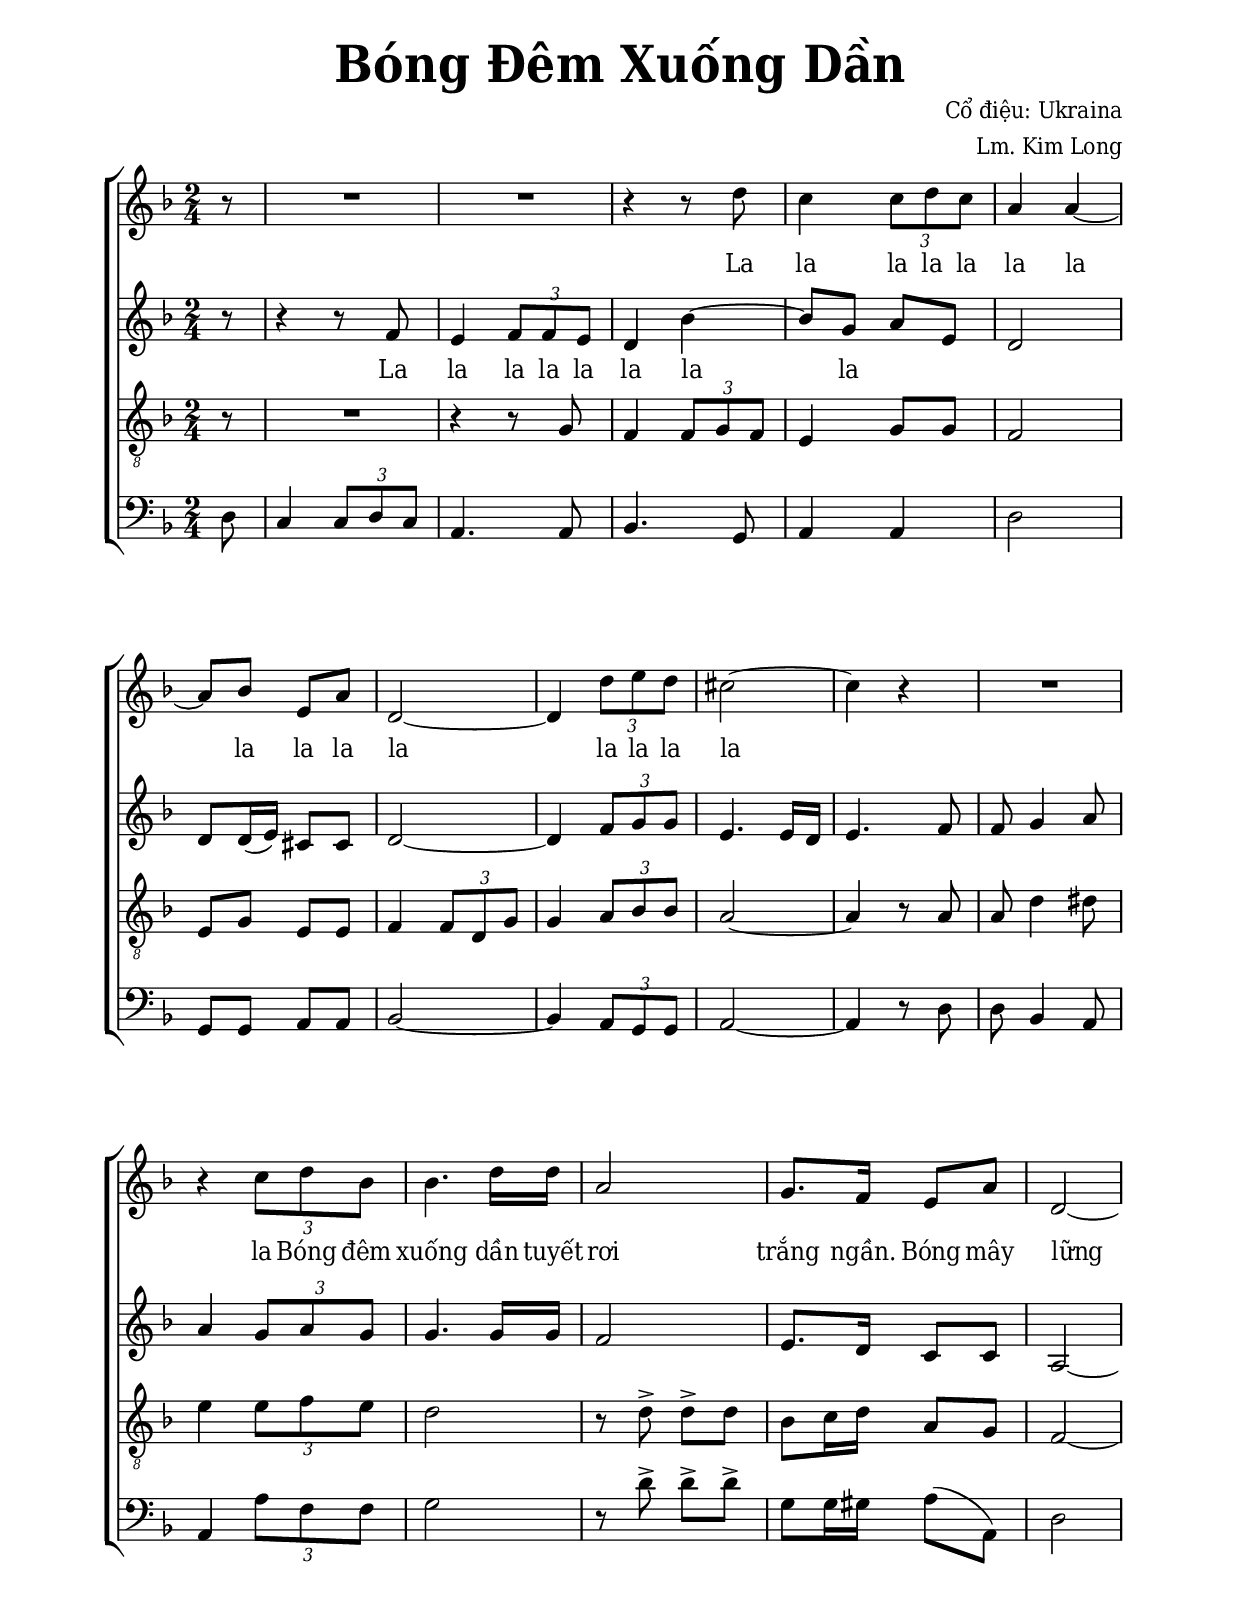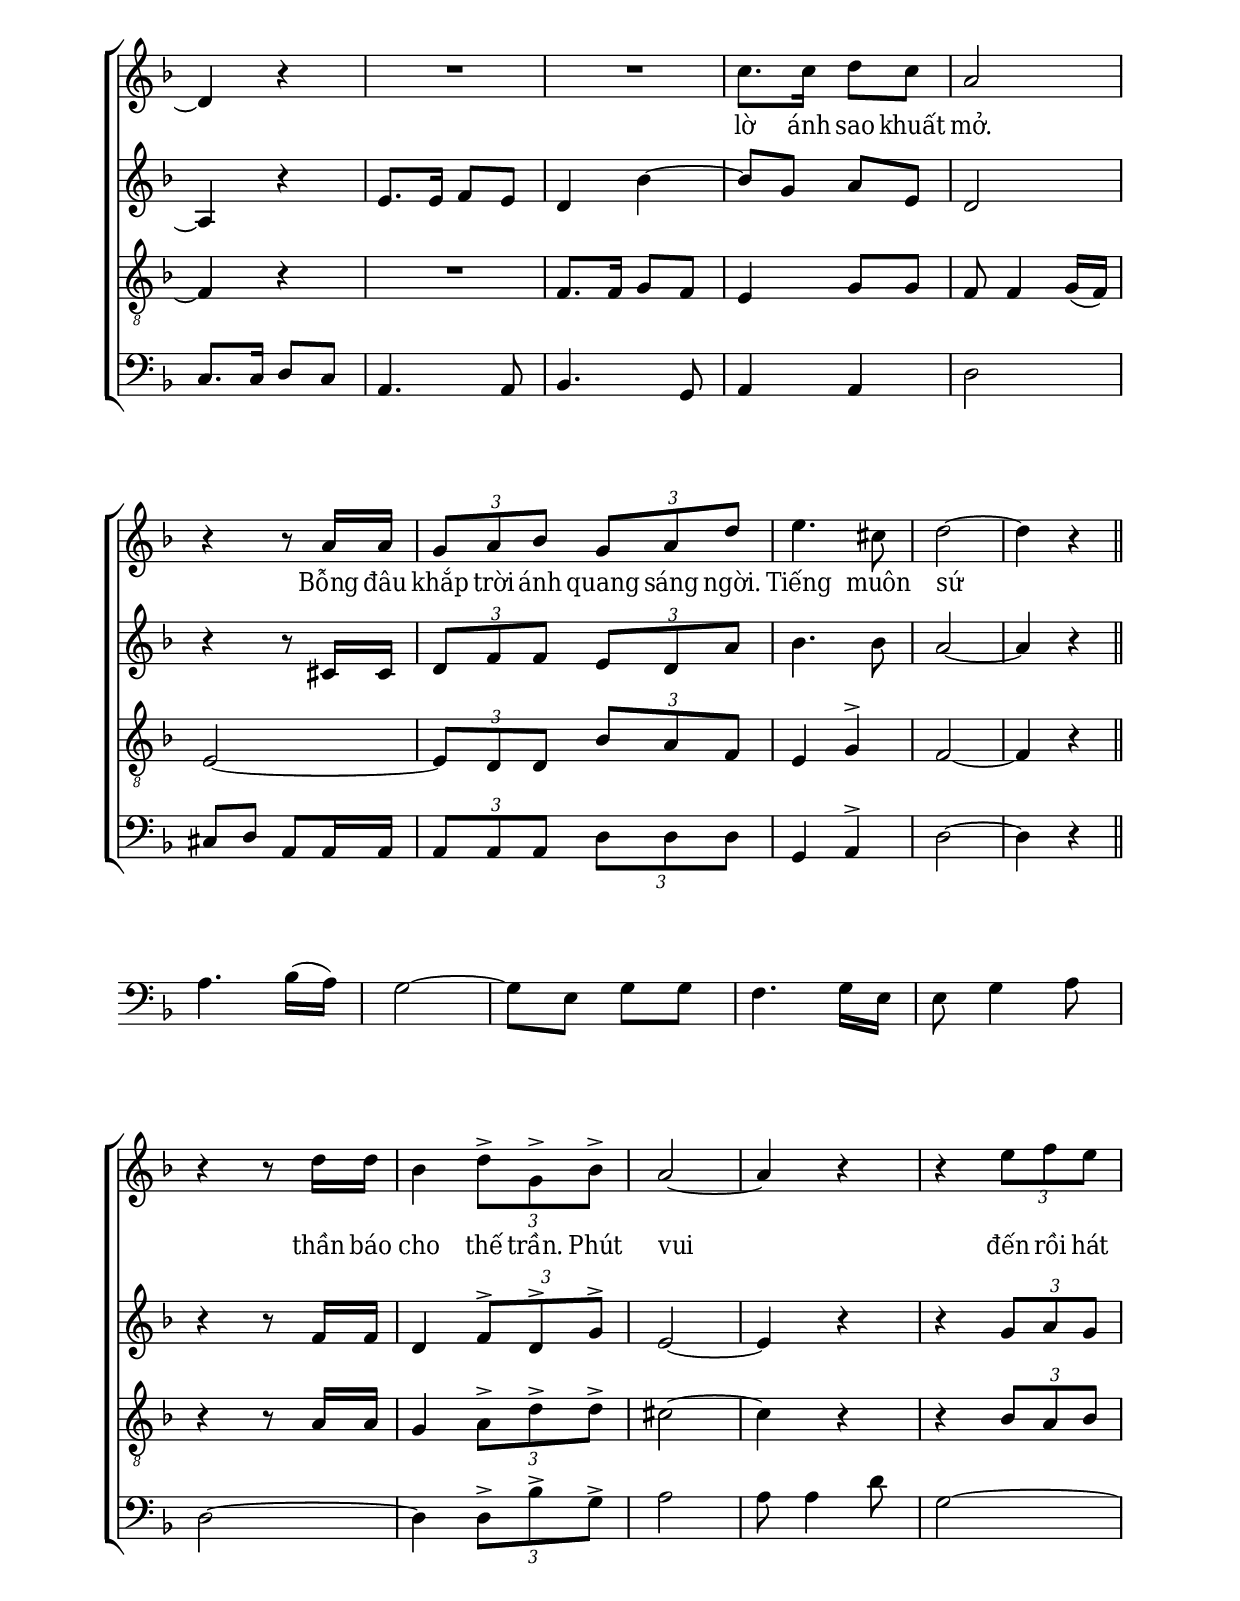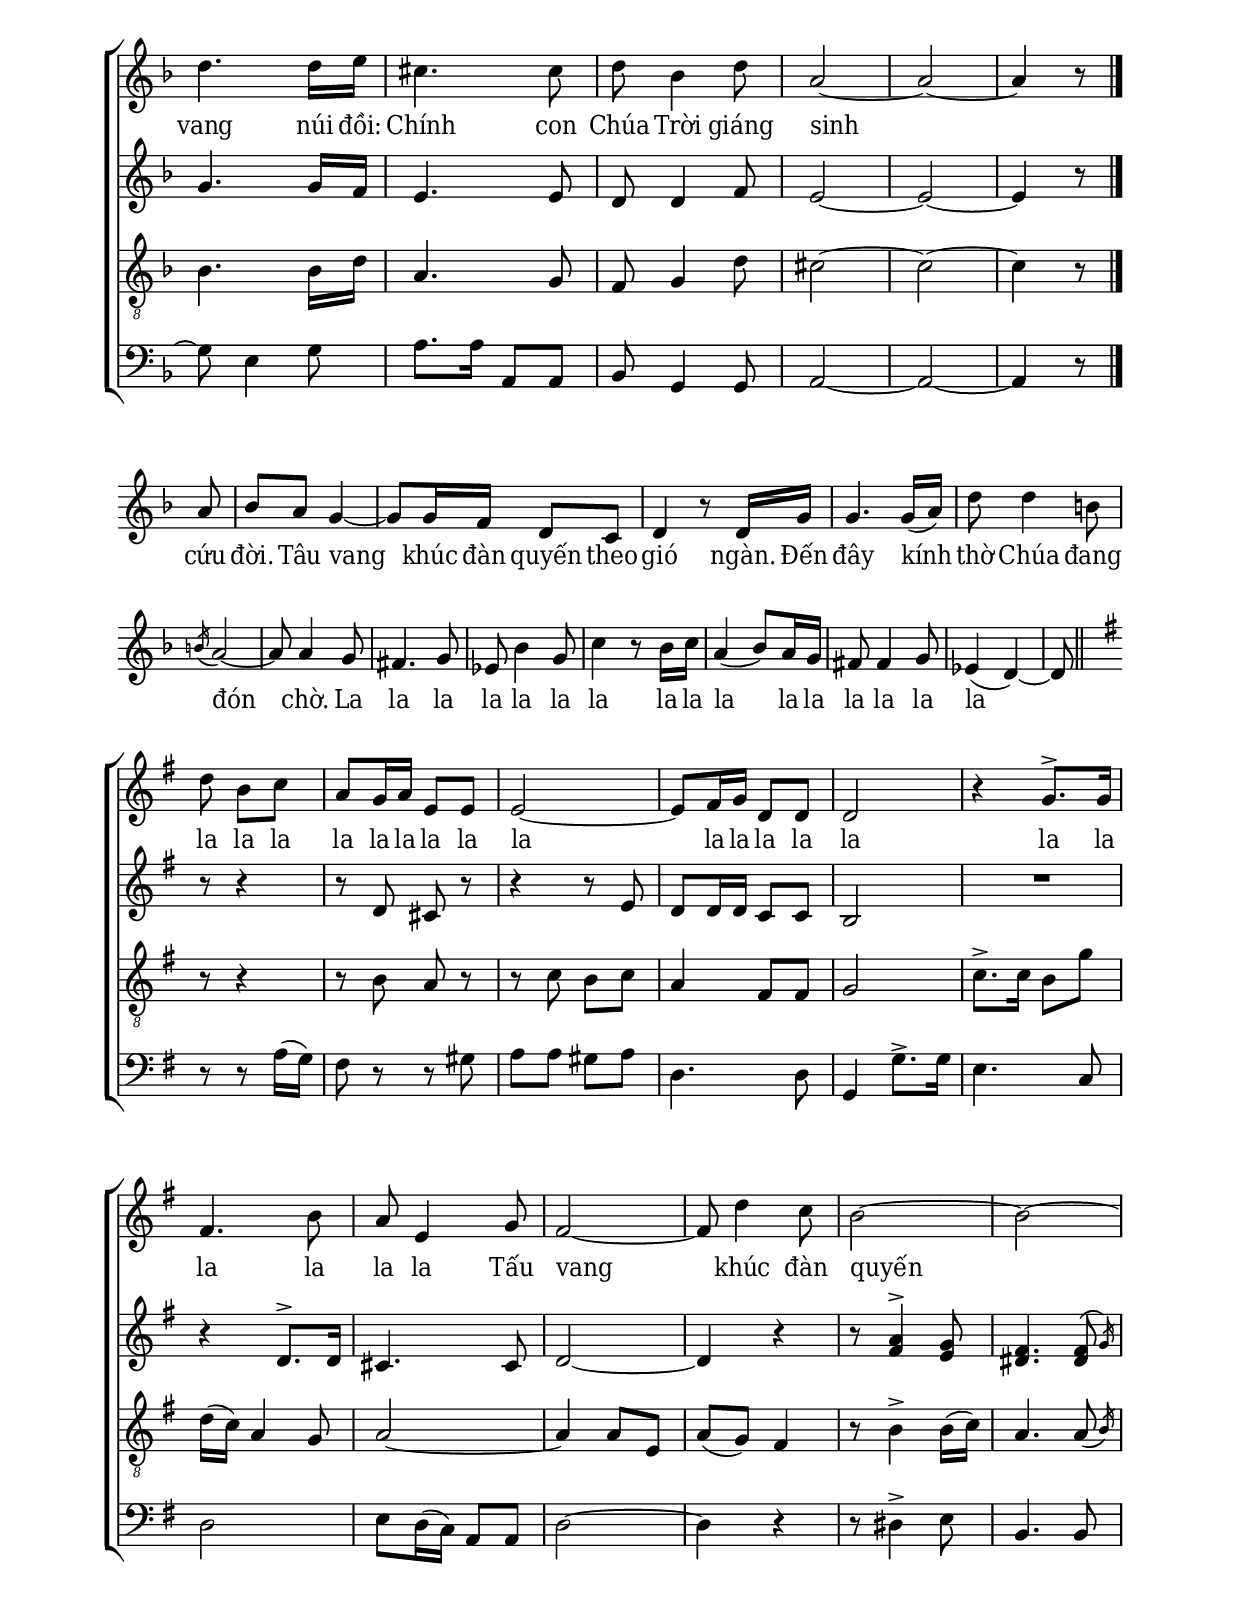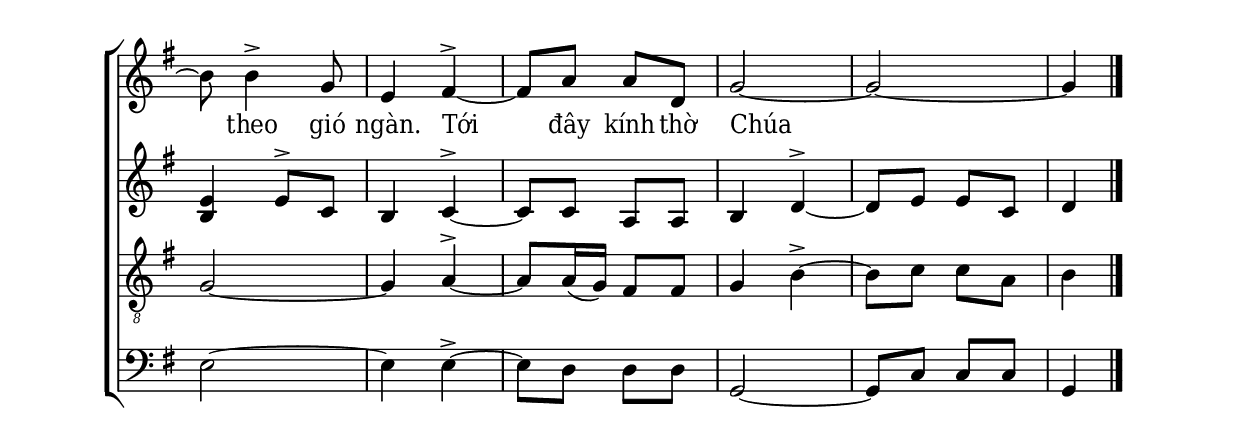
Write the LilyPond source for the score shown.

% Cài đặt chung
\version "2.22.1"
\include "english.ly"

\header {
  title = \markup { \fontsize #3 "Bóng Đêm Xuống Dần" }
  composer = "Cổ điệu: Ukraina"
  arranger = "Lm. Kim Long"
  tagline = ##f
}

% Nhạc
nhacDiepKhucSop = \relative c'' {
  \set Staff.printKeyCancellation = ##f
  \partial 8 r8 |
  R2*2
  r4 r8 d |
  c4 \tuplet 3/2 { c8 d c } |
  a4 a ~ |
  a8 bf e, a |
  d,2 ~ |
  d4 \tuplet 3/2 { d'8 e d } |
  cs2 ~ |
  cs4 r |
  R2
  r4 \tuplet 3/2 { c8 d bf } |
  bf4. d16 d |
  a2 |
  g8. f16 e8 a |
  d,2 ~ |
  d4 r |
  R2*2
  c'8. c16 d8 c |
  a2 |
  r4 r8 a16 a |
  \tuplet 3/2 { g8 a bf } \tuplet 3/2 { g a d } |
  e4. cs8 |
  d2 ~ |
  d4 r \bar "||" \break
  
  R2*5 \break
  
  r4 r8 d16 d |
  bf4 \tuplet 3/2 { d8 ^> g, ^> bf ^> } |
  a2 ~ |
  a4 r |
  r \tuplet 3/2 { e'8 f e } |
  d4. d16 e |
  cs4. cs8 |
  d bf4 d8 |
  a2 ~ |
  a ~ |
  
  a4 r8 \bar "|." \break
  a |
  bf a g4 ~ |
  g8 g16 f d8 c |
  d4 r8 d16 g |
  g4. g16 (a) |
  d8 d4 b!8 |
  \slashedGrace { b!16 ( } a2) ~ |
  a8 a4 g8 |
  fs4. g8 |
  ef bf'4 g8 |
  c4 r8 bf16 c |
  a4 (bf8) a16 g |
  fs8 fs4 g8 |
  ef4 (d) ~ |
  d8 \bar "||" \break
  
  \key g \major
  d'8 b c |
  a g16 a e8 e |
  e2 ~ |
  e8 fs16 g d8 d |
  d2 |
  r4 g8. ^> g16 |
  fs4. b8 |
  a e4 g8 |
  fs2 ~ |
  fs8 d'4 c8 |
  b2 ~ |
  b ~ |
  b8 b4 ^> g8 |
  e4 fs ^> ~ |
  fs8 a a d, |
  g2 ~ |
  g ~ |
  g4 \bar "|."
}

nhacDiepKhucAlto = \relative c' {
  \set Staff.printKeyCancellation = ##f
  r8 |
  r4 r8 f |
  e4 \tuplet 3/2 { f8 f e } |
  d4 bf' ~ |
  bf8 g a e |
  d2 |
  d8 d16 (e) cs8 cs |
  d2 ~ |
  d4 \tuplet 3/2 { f8 g g } |
  e4. e16 d |
  e4. f8 |
  f g4 a8 |
  a4 \tuplet 3/2 { g8 a g } |
  g4. g16 g |
  f2 |
  e8. d16 c8 c |
  a2 ~ |
  a4 r |
  e'8. e16 f8 e |
  d4 bf' ~ |
  bf8 g a e |
  d2 |
  r4 r8 cs16 cs |
  \tuplet 3/2 { d8 f f } \tuplet 3/2 { e d a' } |
  bf4. bf8 |
  a2 ~ |
  a4 r
  
  R2*5
  
  r4 r8 f16 f |
  d4 \tuplet 3/2 { f8 ^> d ^> g ^> } |
  e2 ~ |
  e4 r |
  r \tuplet 3/2 { g8 a g } |
  g4. g16 f |
  e4. e8 |
  d d4 f8 |
  e2 ~ |
  e ~ |
  e4 r8
  
  r8
  R2*13
  r8
  
  \key g \major
  r8 r4 |
  r8 d cs r |
  r4 r8 e |
  d d16 d c8 c |
  b2 |
  R2
  r4 d8. ^> d16 |
  cs4. cs8 |
  d2 ~ |
  d4 r |
  r8
  <<
    {
      a'4 ^> g8 |
      fs4. \afterGrace fs8 ^({
        \override Flag.stroke-style = #"grace"
        g16
      )} |
      \revert Flag.stroke-style
      e4
    }
    {
      fs4 e8 |
      ds4. ds8 |
      b4
    }
  >>
  e8 ^> c |
  b4 c ^> ~ |
  c8 c a a |
  b4 d ^> ~ |
  d8 e e c |
  d4
}

nhacDiepKhucTenor = \relative c' {
  r8
  R2
  r4 r8 g |
  f4 \tuplet 3/2 { f8 g f } |
  e4 g8 g |
  f2 |
  e8 g e e |
  f4 \tuplet 3/2 { f8 d g } |
  g4 \tuplet 3/2 { a8 bf bf } |
  a2 ~ |
  a4 r8 a |
  a d4 ds8 |
  e4 \tuplet 3/2 { e8 f e } |
  d2 |
  r8 d ^> d ^> d |
  bf c16 d a8 g |
  f2 ~ |
  f4 r |
  R2
  f8. f16 g8 f |
  e4 g8 g |
  f f4 g16 (f) |
  e2 ~ |
  \tuplet 3/2 { e8 d d } \tuplet 3/2 { bf' a f } |
  e4 g ^> |
  f2 ~ |
  f4 r |
  
  R2*5
  
  r4 r8 a16 a |
  g4 \tuplet 3/2 { a8 ^> d ^> d ^> } |
  cs2 ~ |
  cs4 r |
  r \tuplet 3/2 { bf8 a bf } |
  bf4. bf16 d |
  a4. g8 |
  f g4 d'8 |
  cs2 ~ |
  cs ~ |
  cs4 r8
  r
  R2*13
  r8
  
  \key g \major
  r8 r4 |
  r8 b a r |
  r c b c |
  a4 fs8 fs |
  g2 |
  c8. ^> c16 b8 g' |
  d16 (c) a4 g8 |
  a2 ~ |
  a4 a8 e |
  a (g) fs4 |
  r8 b4 ^> b16 (c) |
  a4. \afterGrace a8 ({
    \override Flag.stroke-style = #"grace"
    b16
  )}
  \revert Flag.stroke-style
  |
  g2 ~ |
  g4 a ^> ~ |
  a8 a16 (g) fs8 fs |
  g4 b ^> ~ |
  b8 c c a |
  b4
}

nhacDiepKhucBas = \relative c' {
  \set Staff.printKeyCancellation = ##f
  d,8 |
  c4 \tuplet 3/2 { c8 d c } |
  a4. a8 |
  bf4. g8 |
  a4 a |
  d2 |
  g,8 g a a |
  bf2 ~ |
  bf4 \tuplet 3/2 { a8 g g } |
  a2 ~ |
  a4 r8 d |
  d bf4 a8 |
  a4 \tuplet 3/2 { a'8 f f } |
  g2 |
  r8 d' ^> d ^> d ^> |
  g, g16 gs a8 (a,) |
  d2 |
  c8. c16 d8 c |
  a4. a8 |
  bf4. g8 |
  a4 a |
  d2 |
  cs8 d a a16 a |
  \tuplet 3/2 { a8 a a } \tuplet 3/2 { d8 d d } |
  g,4 a ^> |
  d2 ~ |
  d4 r |
  a'4. bf16 (a) |
  g2 ~ |
  g8 e g g |
  f4. g16 e |
  e8 g4 a8 |
  d,2 ~ |
  d4 \tuplet 3/2 { d8 ^> bf' ^> g ^> } |
  a2 |
  a8 a4 d8 |
  g,2 ~ |
  g8 e4 g8 |
  a8. a16 a,8 a |
  bf g4 g8 |
  a2 ~ |
  a ~ |
  a4 r8
  
  r8
  R2*13
  r8
  
  \key g \major
  r8 r a'16 (g) |
  fs8 r r gs |
  a a gs a |
  d,4. d8 |
  g,4 g'8. ^> g16 |
  e4. c8 |
  d2 |
  e8 d16 (c) a8 a |
  d2 ~ |
  d4 r |
  r8 ds4 ^> e8 |
  b4. b8 |
  e2 ~ |
  e4 e ^> ~ |
  e8 d d d |
  g,2 ~ |
  g8 c c c |
  g4
}

% Lời
loiDiepKhucSop = \lyricmode {
  La la la la la la la la la la la la la la la la
  Bóng đêm xuống dần tuyết rơi trắng ngần.
  Bóng mây lững lờ ánh sao khuất mở.
  Bỗng đâu khắp trời ánh quang sáng ngời.
  Tiếng muôn sứ thần báo cho thế trần.
  Phút vui đến rồi hát vang núi đồi:
  Chính con Chúa Trời giáng sinh cứu đời.
  Tâu vang khúc đàn quyến theo gió ngàn.
  Đến đây kính thờ Chúa đang đón chờ.
  La la la la la la la la la la la la
  la la la la la la la la la la la la la la
  la la la la la la la la la la
  Tấu vang khúc đàn quyến theo gió ngàn.
  Tới đây kính thờ Chúa đang đón chờ.
  La la la la Hãy mau đón mời
  Hm Hm Hm Tán dương Chúa Trời.
}

loiDiepKhucAlto = \lyricmode {
  La la la la la la la la
  
}

loiDiepKhucTenor = \lyricmode {
  
}

loiDiepKhucBas = \lyricmode {
  
}

% Dàn trang
\paper {
  #(set-paper-size "a4")
  top-margin = 15\mm
  bottom-margin = 20\mm
  left-margin = 20\mm
  right-margin = 20\mm
  indent = #0
  #(define fonts
    (make-pango-font-tree
      "Deja Vu Serif Condensed"
      "Deja Vu Serif Condensed"
      "Deja Vu Serif Condensed"
      (/ 20 20)))
  print-page-number = #f
  page-count = #4
  %ragged-bottom = ##f
}

TongNhip = {
  \key f \major \time 2/4
  \set Timing.beamExceptions = #'()
  \set Timing.baseMoment = #(ly:make-moment 1/4)
  \set Timing.beatStructure = #'(1 1)
}

% Đổi kích thước nốt cho bè phụ
notBePhu =
#(define-music-function (font-size music) (number? ly:music?)
   (for-some-music
     (lambda (m)
       (if (music-is-of-type? m 'rhythmic-event)
           (begin
             (set! (ly:music-property m 'tweaks)
                   (cons `(font-size . ,font-size)
                         (ly:music-property m 'tweaks)))
             #t)
           #f))
     music)
   music)

\score {
  \new ChoirStaff <<
    \new Staff <<
        \clef treble
        \new Voice = beSop {
          \TongNhip \nhacDiepKhucSop
        }
      \new Lyrics \lyricsto beSop \loiDiepKhucSop
    >>
    \new Staff <<
        \clef treble
        \new Voice = beAlto {
          \TongNhip \nhacDiepKhucAlto
        }
      \new Lyrics \lyricsto beAlto \loiDiepKhucAlto
    >>
    \new Staff <<
        \clef "violin_8"
        \new Voice = beTenor {
          \TongNhip \nhacDiepKhucTenor
        }
      \new Lyrics \lyricsto beTenor \loiDiepKhucTenor
    >>
    \new Staff <<
        \clef "bass"
        \new Voice = beBas {
          \TongNhip \nhacDiepKhucBas
        }
      \new Lyrics \lyricsto beBas \loiDiepKhucBas
    >>
  >>
  \layout {
    \override Lyrics.LyricSpace.minimum-distance = #0.4
    \override Score.BarNumber.break-visibility = ##(#f #f #f)
    \override Score.SpacingSpanner.uniform-stretching = ##t
    \context {
      \Staff \RemoveEmptyStaves
      \override VerticalAxisGroup.remove-first = ##t
    }
  }
}
